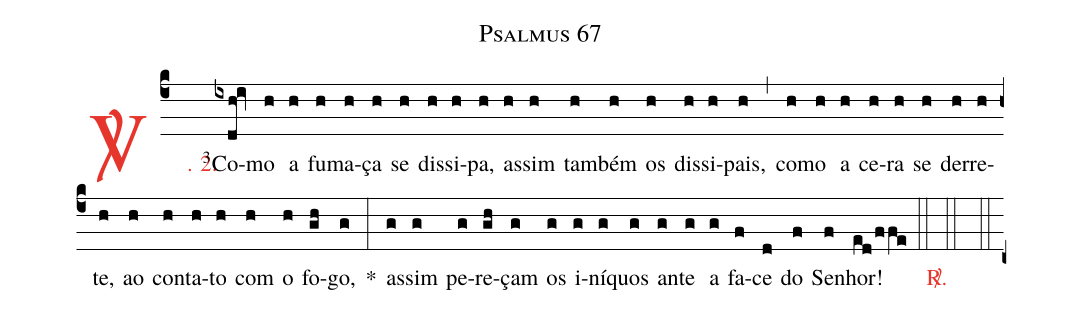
name: Psalmus 67;
%%
(c4)

<c><sp>V/</sp>. 2.</c>() <v>\VSup{3}</v>Co(ixdh!iv)mo(h) a(h) fu(h)ma(h)ça(h) se(h) dis(h)si(h)pa,(h) as(h)sim(h) tam(h)bém(h) os(h) dis(h)si(h)pais,(h) (,) co(h)mo(h) a(h) ce(h)ra(h) se(h) der(h)re(h)te,(h) ao(h) con(h)ta(h)to(h) com(h) o(h) fo(gh)go,(g) *(:) as(g)sim(g) pe(g)re(gh)çam(g) os(g) i(g)ní(g)quos(g) an(g)te(g) a(g) fa(f)ce(d) do(f) Se(f)nhor!(ed/ffe)

(::)

<c><sp>R/</sp>.</c>(::)

(::)

(c+)
